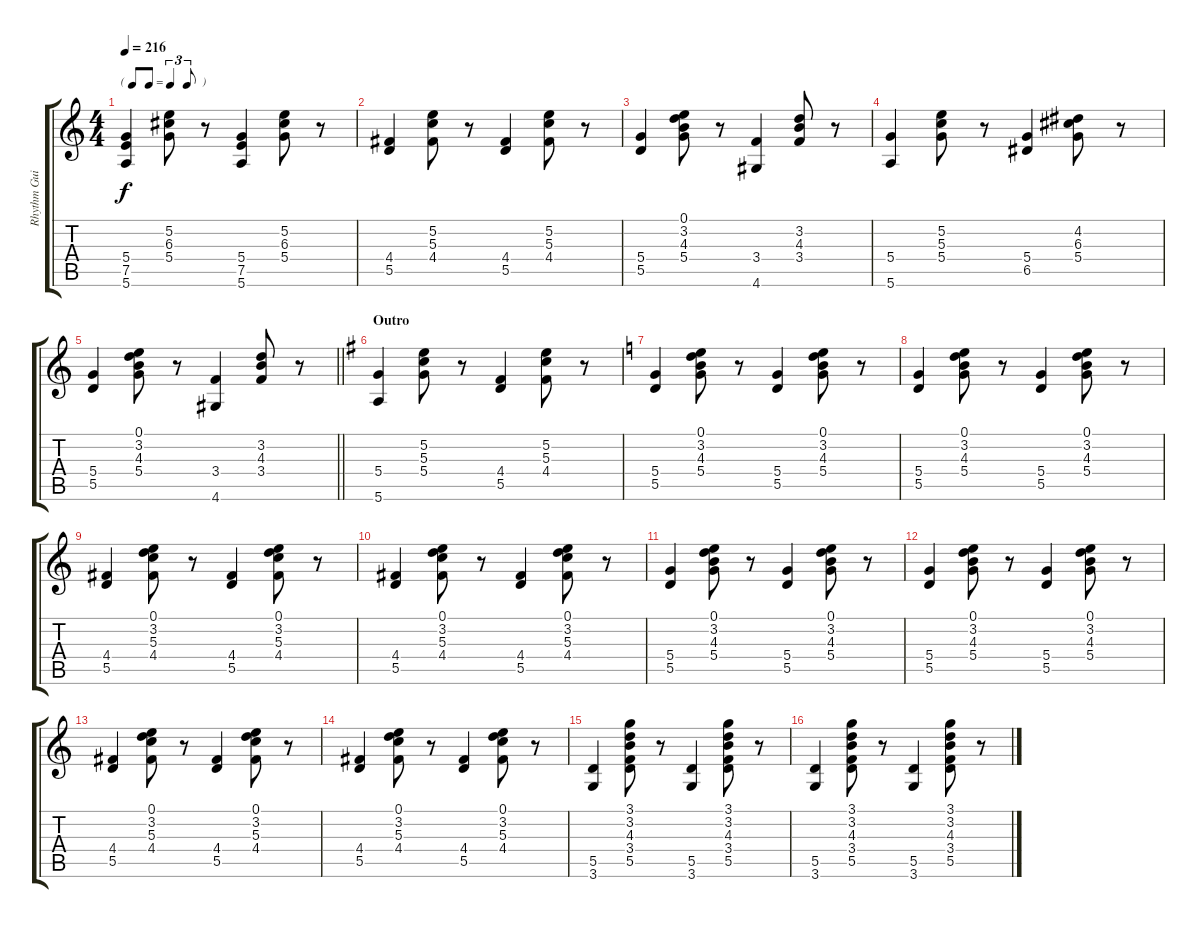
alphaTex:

\track ("Rhythm Guitar 1" "Rhythm Gui") {instrument acousticguitarsteel}
\staff {score tabs}
\tuning (E4 B3 G3 D3 A2 E2) {hide}
\ts (4 4)
\tf triplet8th
\tempo 216
\clef g2
\ks c
(5.4 7.5 5.6).4{dy f} (5.2 6.3 5.4).8 r.8 (5.4 7.5 5.6).4 (5.2 6.3 5.4).8 r.8 |
(4.4 5.5).4 (5.2 5.3 4.4).8 r.8 (4.4 5.5).4 (5.2 5.3 4.4).8 r.8 |
(5.4 5.5).4 (0.1 3.2 4.3 5.4).8 r.8 (3.4 4.6).4 (3.2 4.3 3.4).8 r.8 |
(5.4 5.6).4 (5.2 5.3 5.4).8 r.8 (5.4 6.5).4 (4.2 6.3 5.4).8 r.8 |
\barLineRight lightlight
(5.4 5.5).4 (0.1 3.2 4.3 5.4).8 r.8 (3.4 4.6).4 (3.2 4.3 3.4).8 r.8 |
\section ("" "Outro")
\ks g
(5.4 5.6).4 (5.2 5.3 5.4).8 r.8 (4.4 5.5).4 (5.2 5.3 4.4).8 r.8 |
\ks c
(5.4 5.5).4 (0.1 3.2 4.3 5.4).8 r.8 (5.4 5.5).4 (0.1 3.2 4.3 5.4).8 r.8 |
(5.4 5.5).4 (0.1 3.2 4.3 5.4).8 r.8 (5.4 5.5).4 (0.1 3.2 4.3 5.4).8 r.8 |
(4.4 5.5).4 (0.1 3.2 5.3 4.4).8 r.8 (4.4 5.5).4 (0.1 3.2 5.3 4.4).8 r.8 |
(4.4 5.5).4 (0.1 3.2 5.3 4.4).8 r.8 (4.4 5.5).4 (0.1 3.2 5.3 4.4).8 r.8 |
(5.4 5.5).4 (0.1 3.2 4.3 5.4).8 r.8 (5.4 5.5).4 (0.1 3.2 4.3 5.4).8 r.8 |
(5.4 5.5).4 (0.1 3.2 4.3 5.4).8 r.8 (5.4 5.5).4 (0.1 3.2 4.3 5.4).8 r.8 |
(4.4 5.5).4 (0.1 3.2 5.3 4.4).8 r.8 (4.4 5.5).4 (0.1 3.2 5.3 4.4).8 r.8 |
(4.4 5.5).4 (0.1 3.2 5.3 4.4).8 r.8 (4.4 5.5).4 (0.1 3.2 5.3 4.4).8 r.8 |
(5.5 3.6).4 (3.1 3.2 4.3 3.4 5.5).8 r.8 (5.5 3.6).4 (3.1 3.2 4.3 3.4 5.5).8 r.8 |
(5.5 3.6).4 (3.1 3.2 4.3 3.4 5.5).8 r.8 (5.5 3.6).4 (3.1 3.2 4.3 3.4 5.5).8 r.8
